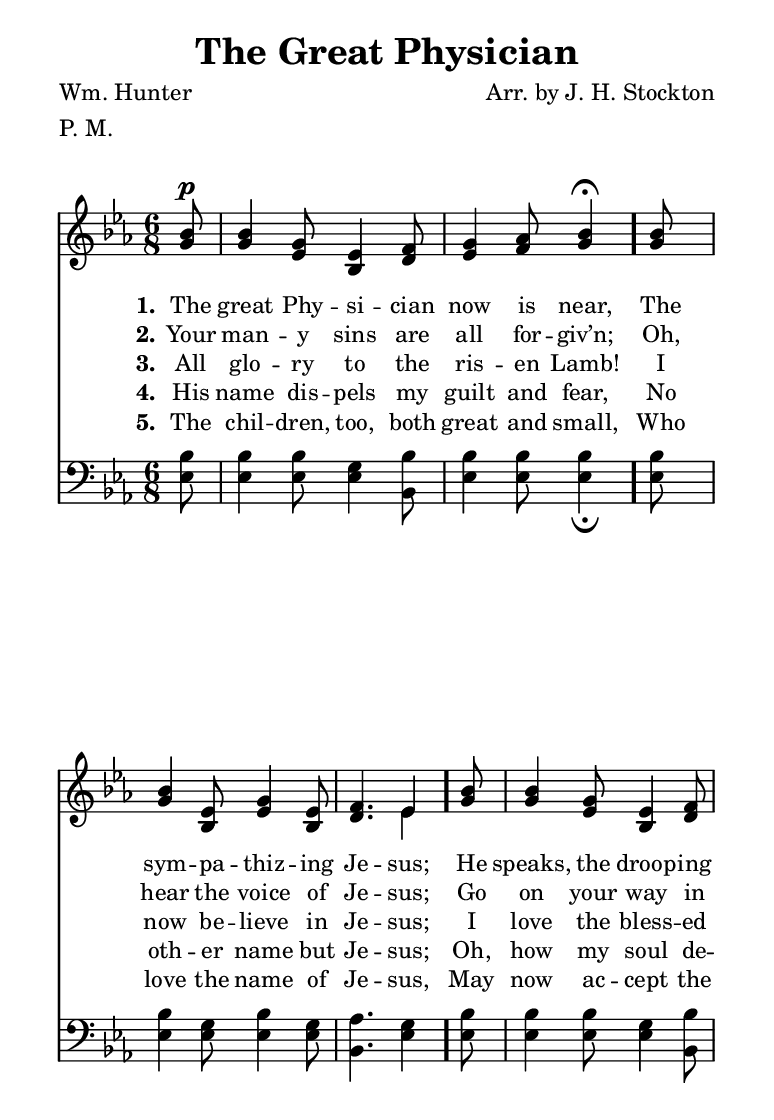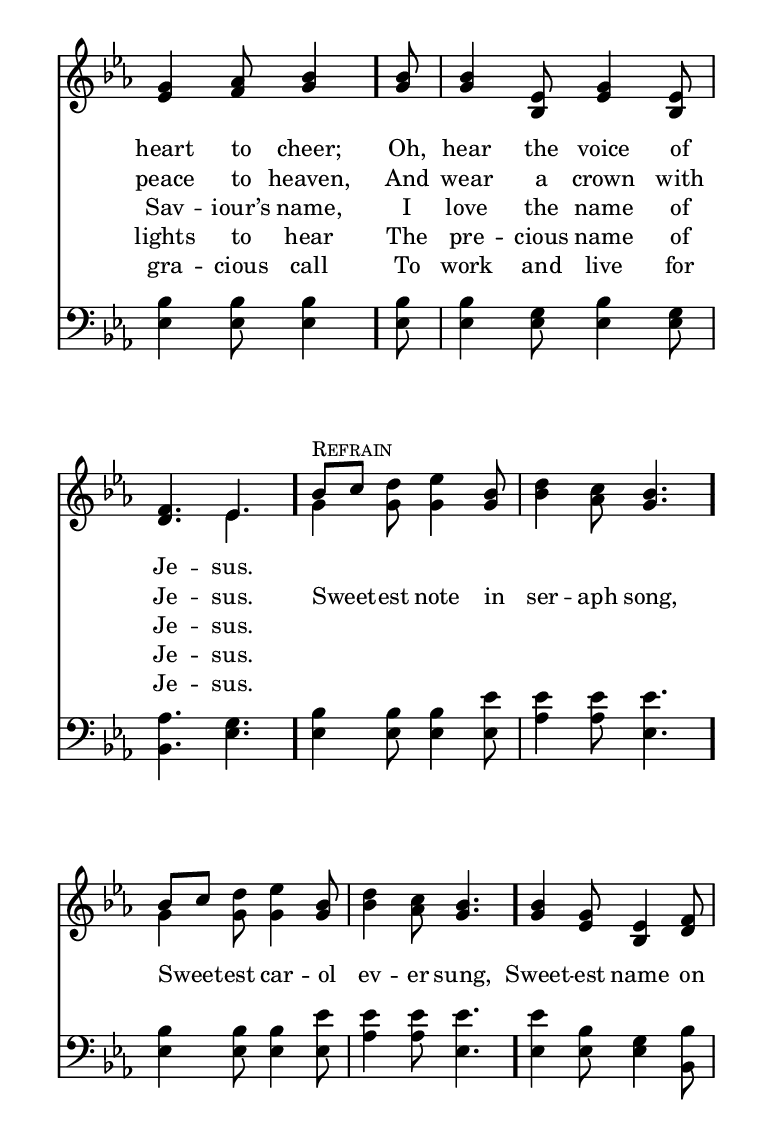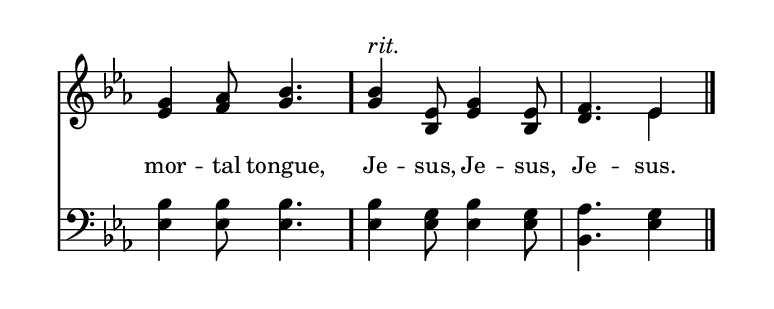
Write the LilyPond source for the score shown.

\include "common/global.ily"
\paper {
  \include "common/paper.ily"
}

\header{
  %gospel
  hymnnumber = "42"
  title = "The Great Physician"
  tunename = ""
  meter = "P. M."
  poet = "Wm. Hunter"
  composer = "Arr. by J. H. Stockton"
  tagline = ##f
}

% for fermata in MIDI
ta = { \tempo 4=80 }
tb = { \tempo 4=40 }
tc = { \tempo 4=60 }

patternAA = { \ta c8 | c4 c8 c4 c8 | c4 c8 \tb c4 \ta }
patternAB = { \ta c8 | c4 c8 c4 c8 | c4.       c4     }
patternAC = { \ta c8 | c4 c8 c4 c8 | c4 c8     c4     }
patternAD = { \ta c8 | c4 c8 c4 c8 | c4.       c4.    }
patternAE = { \ta      c4 c8 c4 c8 | c4 c8     c4.    }

patternBA = { \ta c8[ c8] c8 c4 c8 | c4 c8 c4. }
patternBB = { \ta c4      c8 c4 c8 | c4 c8 c4. }

% \tc for ritardando
patternCA = { \tc c4 c8 c4 c8 | c4. c4 }

global = {
  \include "common/overrides.ily"
  \override Staff.TimeSignature.style = #'numbered
  \time 6/8
  \override Score.MetronomeMark.transparent = ##t % hide all fermata changes too
  \ta
  \key ees \major
  \partial 8
  \autoBeamOff
}

notesSoprano = {
\global
\relative c'' {

  \changePitch \patternAA { bes^\markup { \dynamic p } | bes g ees f | g aes bes \fermata }
  \changePitch \patternAB { bes | bes ees, g ees | f ees }
  \changePitch \patternAC { bes' | bes g ees f | g aes bes }
  \changePitch \patternAD { bes | bes ees, g ees | f ees }

  << s^\markup { \small \caps "Refrain" }
  \changePitch \patternBA { bes' c d ees bes | d c bes } >>
  \changePitch \patternBA { bes c d ees bes | d c bes }
  \changePitch \patternAE { bes g ees f | g aes bes }
  \changePitch \patternCA { bes^\markup { \italic rit. } ees, g ees | f ees }

  \bar "|."

}
}

notesAlto = {
\global
\relative e' {

  \changePitch \patternAA { g | g ees bes d | ees f g }
  \changePitch \patternAB { g | g bes, ees bes | d ees }
  \changePitch \patternAC { g | g ees bes d | ees f g }
  \changePitch \patternAD { g | g bes, ees bes | d ees }

  \changePitch \patternBB { g | g g g | bes aes g }
  \changePitch \patternBB { g | g g g | bes aes g }
  \changePitch \patternAE { g ees bes d | ees f g }
  \changePitch \patternCA { g bes, ees bes | d ees }

}
}

notesTenor = {
\global
\relative a {

  \changePitch \patternAA { bes | bes bes g bes | bes bes bes }
  \changePitch \patternAB { bes | bes g bes g | aes g }
  \changePitch \patternAC { bes | bes bes g bes | bes bes bes }
  \changePitch \patternAD { bes | bes g bes g | aes g }

  \changePitch \patternBB { bes bes bes ees | ees ees ees }
  \changePitch \patternBB { bes bes bes ees | ees ees ees }
  \changePitch \patternAE { ees bes g bes | bes bes bes }
  \changePitch \patternCA { bes g bes g | aes g }

}
}

notesBass = {
\global
\relative f {

  \changePitch \patternAA { ees | ees ees ees bes | ees ees ees_\fermata }
  \changePitch \patternAB { ees | ees ees ees ees | bes ees }
  \changePitch \patternAC { ees | ees ees ees bes | ees ees ees }
  \changePitch \patternAD { ees | ees ees ees ees | bes ees }

  \changePitch \patternBB { ees ees ees ees | aes aes ees }
  \changePitch \patternBB { ees ees ees ees | aes aes ees }
  \changePitch \patternAE { ees ees ees bes | ees ees ees }
  \changePitch \patternCA { ees ees ees ees | bes ees }

}
}

Refrain = \lyricmode {

Sweet -- est note in ser -- aph song, \bar "."
Sweet -- est car -- ol ev -- er sung, \bar "." \eogbreak
Sweet -- est name on mor -- tal tongue, \bar "."
Je -- sus, Je -- sus, Je -- sus. \bar "." \eogbreak

}

wordsA = \lyricmode {
\set stanza = "1."

The great Phy -- si -- cian now is near, \bar "."
The sym -- pa -- thiz -- ing Je -- sus; \bar "." \eogbreak
He speaks, the droop -- ing heart to cheer; \bar "."
Oh, hear the voice of Je -- sus. \bar "." \eogbreak

}

wordsB = \lyricmode {
\set stanza = "2."

Your man -- y sins are all for -- giv’n;
Oh, hear the voice of Je -- sus;
Go on your way in peace to heaven,
And wear a crown with Je -- sus.

\Refrain

}

wordsC = \lyricmode {
\set stanza = "3."

All glo -- ry to the ris -- en Lamb!
I now be -- lieve in Je -- sus;
I love the bless -- ed Sav -- iour’s name,
I love the name of Je -- sus.

}

wordsD = \lyricmode {
\set stanza = "4."

His name dis -- pels my guilt and fear,
No oth -- er name but Je -- sus;
Oh, how my soul de -- lights to hear
The pre -- cious name of Je -- sus.

}

wordsE = \lyricmode {
\set stanza = "5."

The chil -- dren, too, both great and small,
Who love the name of Je -- sus,
May now ac -- cept the gra -- cious call
To work and live for Je -- sus.

}

\score {
  \context ChoirStaff <<
    \context Staff = upper <<
      \set Staff.autoBeaming = ##f
      \set ChoirStaff.systemStartDelimiter = #'SystemStartBar
      \set ChoirStaff.printPartCombineTexts = ##f
      \partcombine #'(2 . 9) \notesSoprano \notesAlto
      \context NullVoice = sopranos { \voiceOne << \notesSoprano >> }
      \context Lyrics = one   \lyricsto sopranos \wordsA
      \context Lyrics = two   \lyricsto sopranos \wordsB
      \context Lyrics = three \lyricsto sopranos \wordsC
      \context Lyrics = four  \lyricsto sopranos \wordsD
      \context Lyrics = five  \lyricsto sopranos \wordsE
    >>
    \context Staff = men <<
      \set Staff.autoBeaming = ##f
      \clef bass
      \set ChoirStaff.printPartCombineTexts = ##f
      \partcombine #'(2 . 9) \notesTenor \notesBass
    >>
  >>
  \layout {
    \include "common/layout.ily"
  }
  \midi{
    \include "common/midi.ily"
  }
}

\version "2.19.49"  % necessary for upgrading to future LilyPond versions.

% vi:set et ts=2 sw=2 ai nocindent syntax=lilypond:
